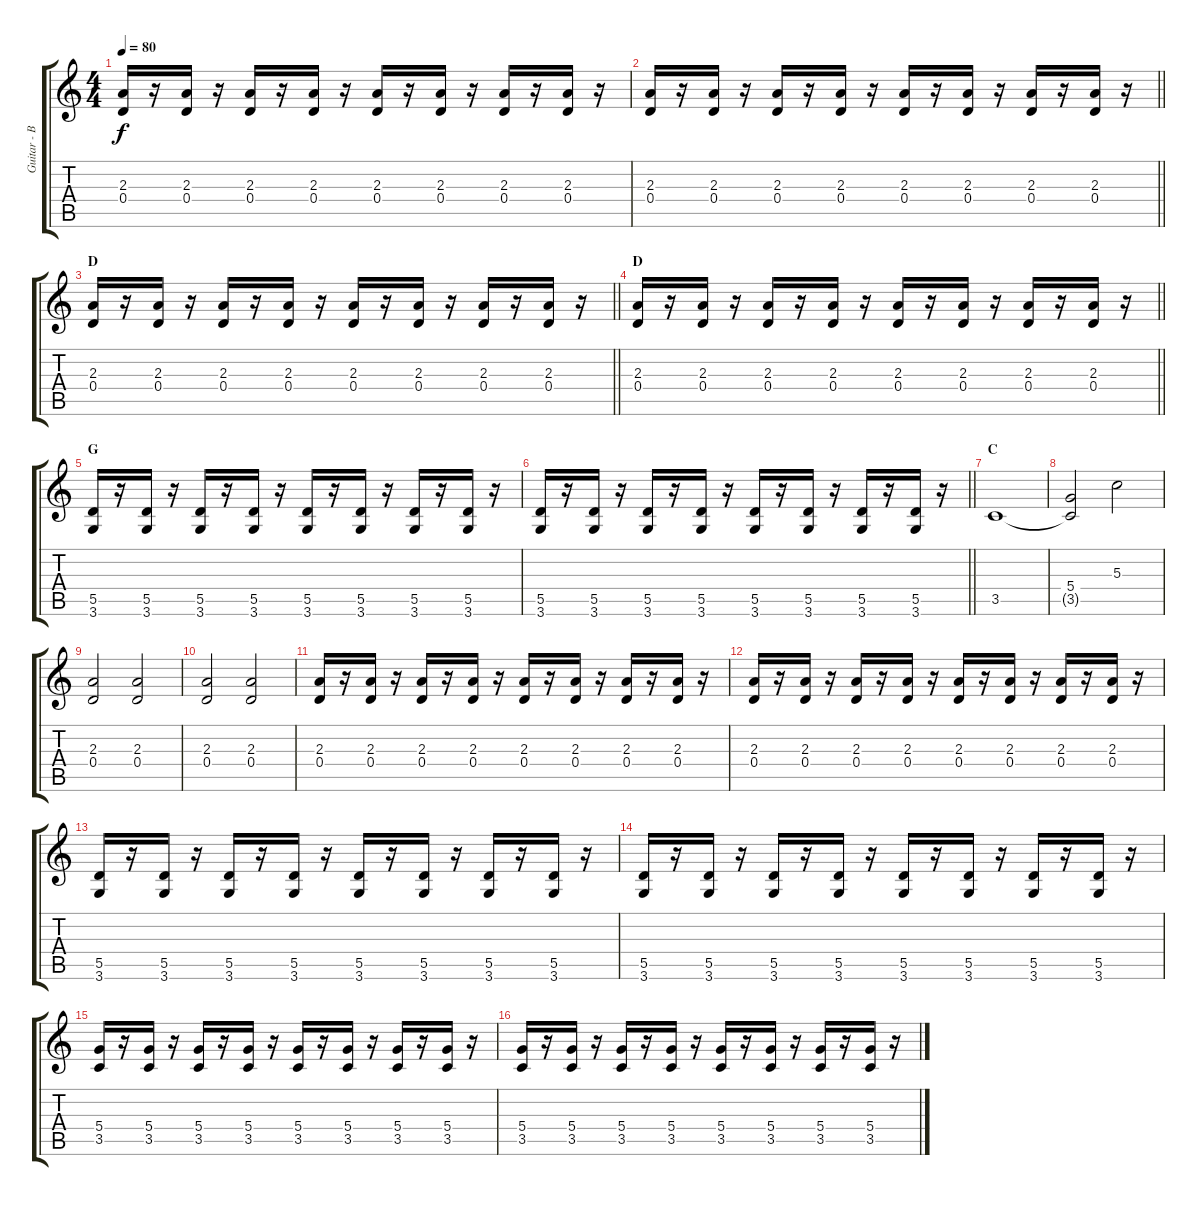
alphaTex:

\track ("Guitar - Blackmore" "Guitar - B") {instrument distortionguitar}
\staff {score tabs}
\tuning (E4 B3 G3 D3 A2 E2) {hide}
\ts (4 4)
\tempo 80
\clef g2
\ks c
(2.3 0.4).16{dy f} r.16 (2.3 0.4).16 r.16 (2.3 0.4).16 r.16 (2.3 0.4).16 r.16 (2.3 0.4).16 r.16 (2.3 0.4).16 r.16 (2.3 0.4).16 r.16 (2.3 0.4).16 r.16 |
\barLineRight lightlight
(2.3 0.4).16 r.16 (2.3 0.4).16 r.16 (2.3 0.4).16 r.16 (2.3 0.4).16 r.16 (2.3 0.4).16 r.16 (2.3 0.4).16 r.16 (2.3 0.4).16 r.16 (2.3 0.4).16 r.16 |
\section ("" "D")
\barLineRight lightlight
(2.3 0.4).16 r.16 (2.3 0.4).16 r.16 (2.3 0.4).16 r.16 (2.3 0.4).16 r.16 (2.3 0.4).16 r.16 (2.3 0.4).16 r.16 (2.3 0.4).16 r.16 (2.3 0.4).16 r.16 |
\section ("" "D")
\barLineRight lightlight
(2.3 0.4).16 r.16 (2.3 0.4).16 r.16 (2.3 0.4).16 r.16 (2.3 0.4).16 r.16 (2.3 0.4).16 r.16 (2.3 0.4).16 r.16 (2.3 0.4).16 r.16 (2.3 0.4).16 r.16 |
\section ("" "G")
(5.5 3.6).16 r.16 (5.5 3.6).16 r.16 (5.5 3.6).16 r.16 (5.5 3.6).16 r.16 (5.5 3.6).16 r.16 (5.5 3.6).16 r.16 (5.5 3.6).16 r.16 (5.5 3.6).16 r.16 |
\barLineRight lightlight
(5.5 3.6).16 r.16 (5.5 3.6).16 r.16 (5.5 3.6).16 r.16 (5.5 3.6).16 r.16 (5.5 3.6).16 r.16 (5.5 3.6).16 r.16 (5.5 3.6).16 r.16 (5.5 3.6).16 r.16 |
\section ("" "C")
3.5.1 |
(5.4 3.5{t}).2 5.3.2 |
(2.3 0.4).2 (2.3 0.4).2 |
(2.3 0.4).2 (2.3 0.4).2 |
(2.3 0.4).16 r.16 (2.3 0.4).16 r.16 (2.3 0.4).16 r.16 (2.3 0.4).16 r.16 (2.3 0.4).16 r.16 (2.3 0.4).16 r.16 (2.3 0.4).16 r.16 (2.3 0.4).16 r.16 |
(2.3 0.4).16 r.16 (2.3 0.4).16 r.16 (2.3 0.4).16 r.16 (2.3 0.4).16 r.16 (2.3 0.4).16 r.16 (2.3 0.4).16 r.16 (2.3 0.4).16 r.16 (2.3 0.4).16 r.16 |
(5.5 3.6).16 r.16 (5.5 3.6).16 r.16 (5.5 3.6).16 r.16 (5.5 3.6).16 r.16 (5.5 3.6).16 r.16 (5.5 3.6).16 r.16 (5.5 3.6).16 r.16 (5.5 3.6).16 r.16 |
(5.5 3.6).16 r.16 (5.5 3.6).16 r.16 (5.5 3.6).16 r.16 (5.5 3.6).16 r.16 (5.5 3.6).16 r.16 (5.5 3.6).16 r.16 (5.5 3.6).16 r.16 (5.5 3.6).16 r.16 |
(5.4 3.5).16 r.16 (5.4 3.5).16 r.16 (5.4 3.5).16 r.16 (5.4 3.5).16 r.16 (5.4 3.5).16 r.16 (5.4 3.5).16 r.16 (5.4 3.5).16 r.16 (5.4 3.5).16 r.16 |
(5.4 3.5).16 r.16 (5.4 3.5).16 r.16 (5.4 3.5).16 r.16 (5.4 3.5).16 r.16 (5.4 3.5).16 r.16 (5.4 3.5).16 r.16 (5.4 3.5).16 r.16 (5.4 3.5).16 r.16
